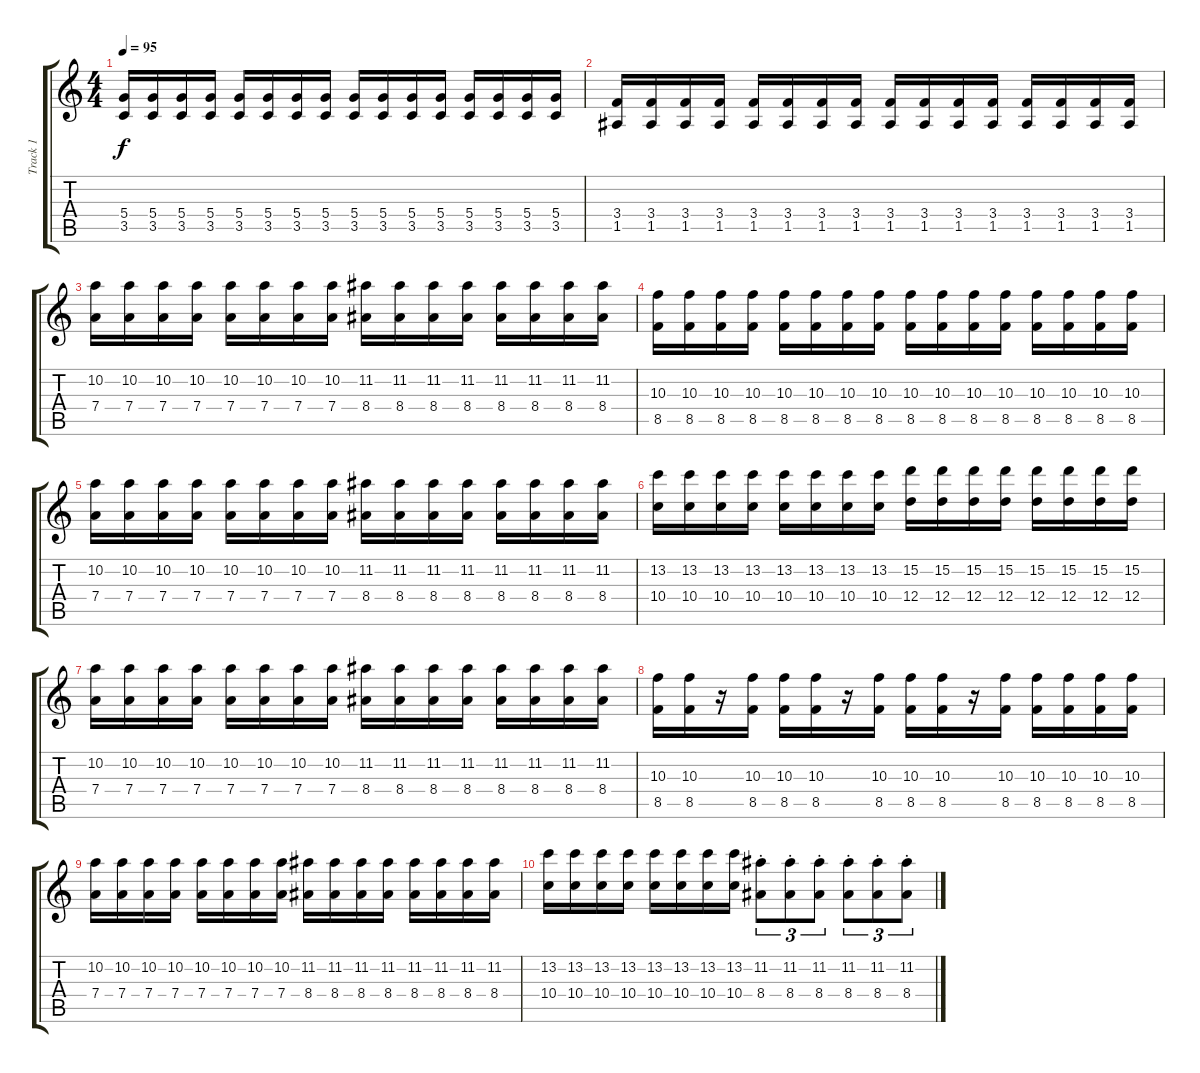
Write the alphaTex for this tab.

\track ("Track 1" "Track 1") {instrument overdrivenguitar}
\staff {score tabs}
\tuning (E4 B3 G3 D3 A2 E2) {hide}
\ts (4 4)
\tempo 95
\clef g2
\ks c
(5.4 3.5).16{dy f} (5.4 3.5).16 (5.4 3.5).16 (5.4 3.5).16 (5.4 3.5).16 (5.4 3.5).16 (5.4 3.5).16 (5.4 3.5).16 (5.4 3.5).16 (5.4 3.5).16 (5.4 3.5).16 (5.4 3.5).16 (5.4 3.5).16 (5.4 3.5).16 (5.4 3.5).16 (5.4 3.5).16 |
(3.4 1.5).16 (3.4 1.5).16 (3.4 1.5).16 (3.4 1.5).16 (3.4 1.5).16 (3.4 1.5).16 (3.4 1.5).16 (3.4 1.5).16 (3.4 1.5).16 (3.4 1.5).16 (3.4 1.5).16 (3.4 1.5).16 (3.4 1.5).16 (3.4 1.5).16 (3.4 1.5).16 (3.4 1.5).16 |
(10.2 7.4).16 (10.2 7.4).16 (10.2 7.4).16 (10.2 7.4).16 (10.2 7.4).16 (10.2 7.4).16 (10.2 7.4).16 (10.2 7.4).16 (11.2 8.4).16 (11.2 8.4).16 (11.2 8.4).16 (11.2 8.4).16 (11.2 8.4).16 (11.2 8.4).16 (11.2 8.4).16 (11.2 8.4).16 |
(10.3 8.5).16 (10.3 8.5).16 (10.3 8.5).16 (10.3 8.5).16 (10.3 8.5).16 (10.3 8.5).16 (10.3 8.5).16 (10.3 8.5).16 (10.3 8.5).16 (10.3 8.5).16 (10.3 8.5).16 (10.3 8.5).16 (10.3 8.5).16 (10.3 8.5).16 (10.3 8.5).16 (10.3 8.5).16 |
(10.2 7.4).16 (10.2 7.4).16 (10.2 7.4).16 (10.2 7.4).16 (10.2 7.4).16 (10.2 7.4).16 (10.2 7.4).16 (10.2 7.4).16 (11.2 8.4).16 (11.2 8.4).16 (11.2 8.4).16 (11.2 8.4).16 (11.2 8.4).16 (11.2 8.4).16 (11.2 8.4).16 (11.2 8.4).16 |
(13.2 10.4).16 (13.2 10.4).16 (13.2 10.4).16 (13.2 10.4).16 (13.2 10.4).16 (13.2 10.4).16 (13.2 10.4).16 (13.2 10.4).16 (15.2 12.4).16 (15.2 12.4).16 (15.2 12.4).16 (15.2 12.4).16 (15.2 12.4).16 (15.2 12.4).16 (15.2 12.4).16 (15.2 12.4).16 |
(10.2 7.4).16 (10.2 7.4).16 (10.2 7.4).16 (10.2 7.4).16 (10.2 7.4).16 (10.2 7.4).16 (10.2 7.4).16 (10.2 7.4).16 (11.2 8.4).16 (11.2 8.4).16 (11.2 8.4).16 (11.2 8.4).16 (11.2 8.4).16 (11.2 8.4).16 (11.2 8.4).16 (11.2 8.4).16 |
(10.3 8.5).16 (10.3 8.5).16 r.16 (10.3 8.5).16 (10.3 8.5).16 (10.3 8.5).16 r.16 (10.3 8.5).16 (10.3 8.5).16 (10.3 8.5).16 r.16 (10.3 8.5).16 (10.3 8.5).16 (10.3 8.5).16 (10.3 8.5).16 (10.3 8.5).16 |
(10.2 7.4).16 (10.2 7.4).16 (10.2 7.4).16 (10.2 7.4).16 (10.2 7.4).16 (10.2 7.4).16 (10.2 7.4).16 (10.2 7.4).16 (11.2 8.4).16 (11.2 8.4).16 (11.2 8.4).16 (11.2 8.4).16 (11.2 8.4).16 (11.2 8.4).16 (11.2 8.4).16 (11.2 8.4).16 |
(13.2 10.4).16 (13.2 10.4).16 (13.2 10.4).16 (13.2 10.4).16 (13.2 10.4).16 (13.2 10.4).16 (13.2 10.4).16 (13.2 10.4).16 (11.2{st} 8.4{st}).8{tu (3 2)} (11.2{st} 8.4{st}).8{tu (3 2)} (11.2{st} 8.4{st}).8{tu (3 2)} (11.2{st} 8.4{st}).8{tu (3 2)} (11.2{st} 8.4{st}).8{tu (3 2)} (11.2{st} 8.4{st}).8{tu (3 2)}
